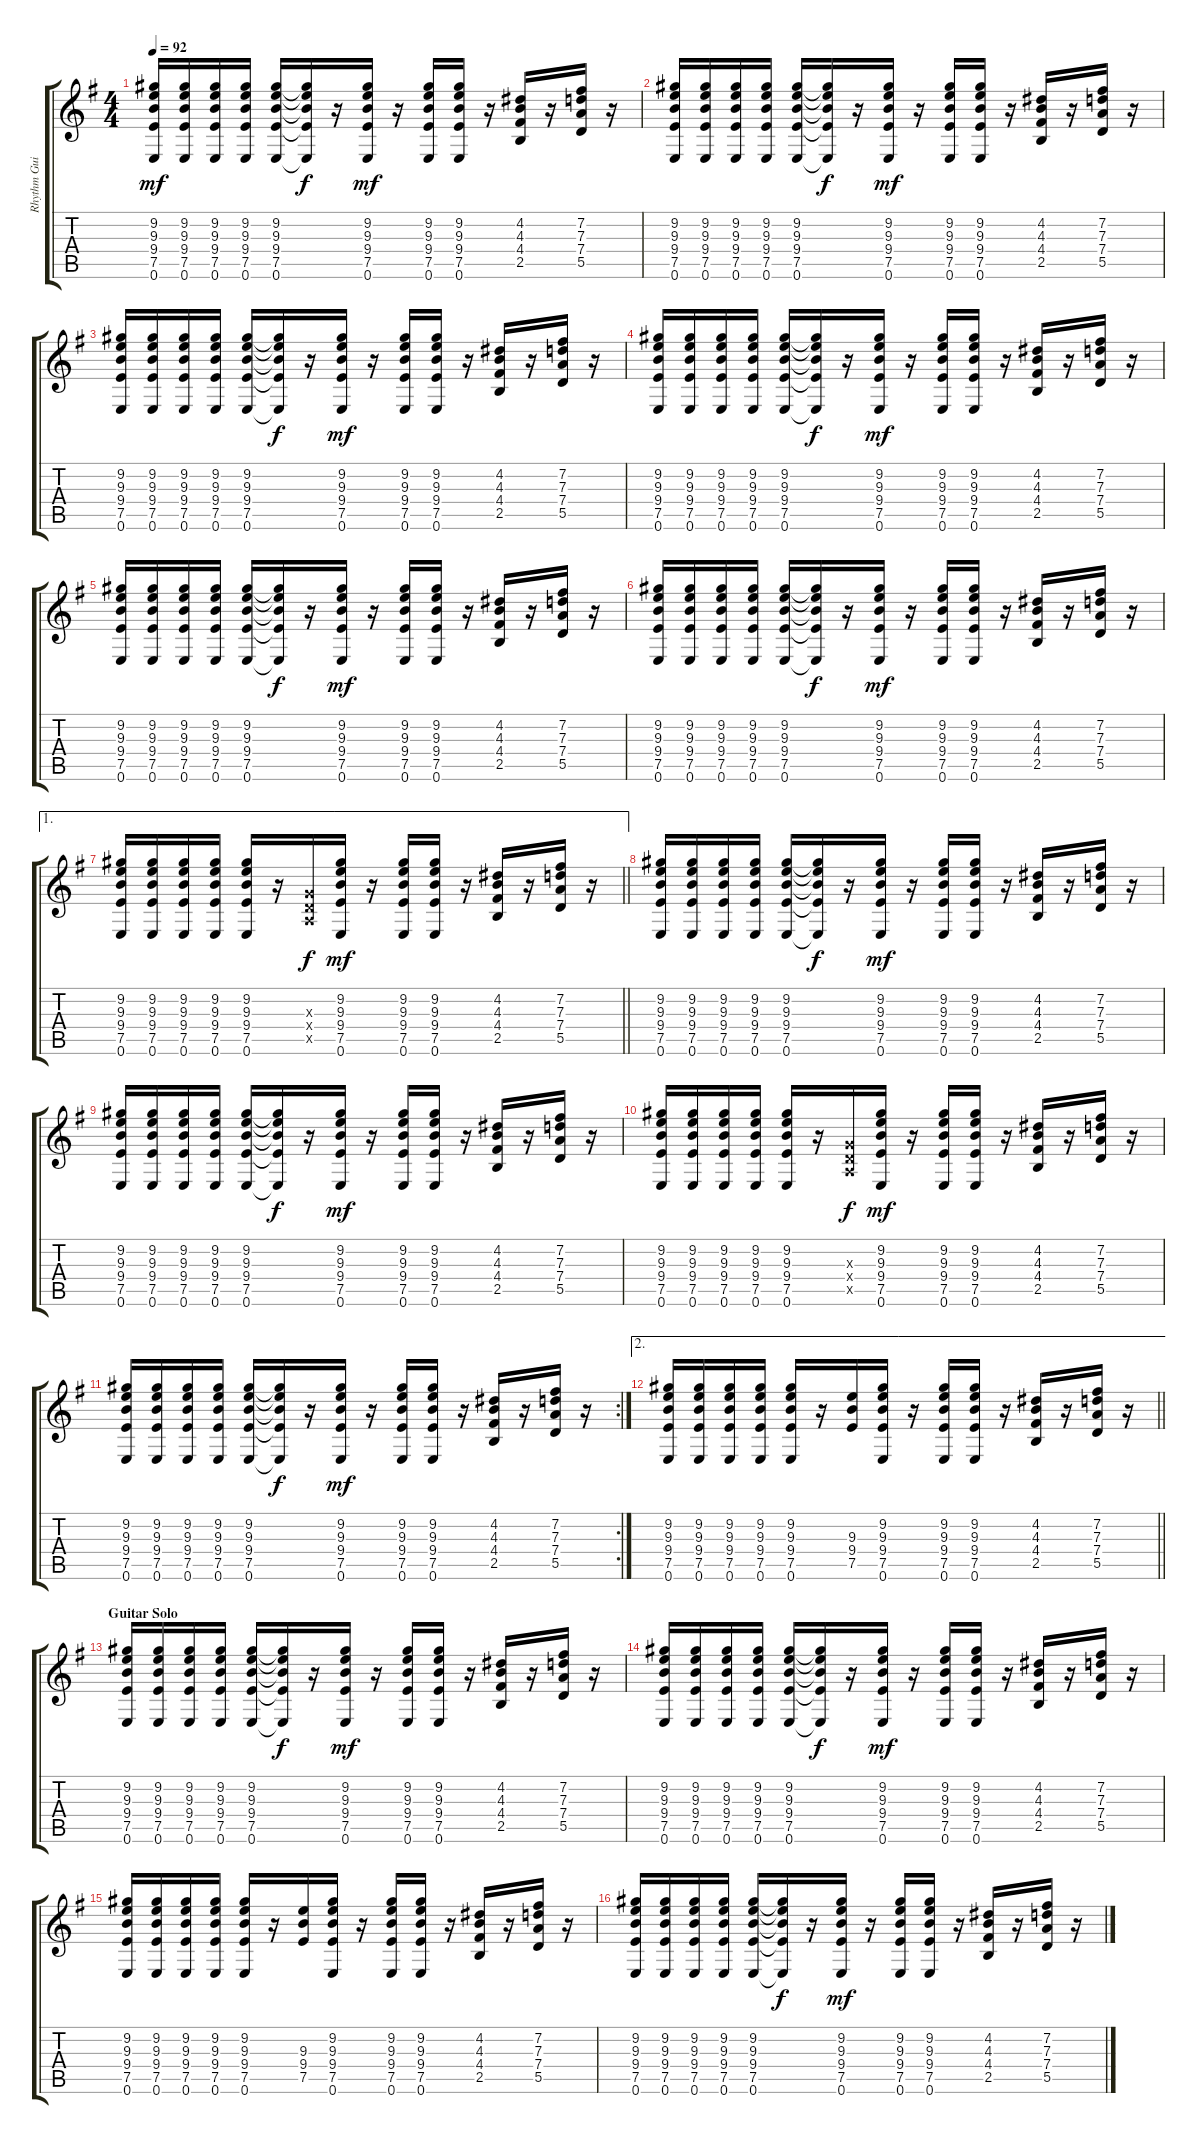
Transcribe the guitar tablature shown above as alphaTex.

\track ("Rhythm Guitar 2" "Rhythm Gui") {instrument overdrivenguitar}
\staff {score tabs}
\tuning (E4 B3 G3 D3 A2 E2) {hide}
\ts (4 4)
\tempo 92
\clef g2
\ks g
(9.2 9.3 9.4 7.5 0.6).16{dy mf} (9.2 9.3 9.4 7.5 0.6).16 (9.2 9.3 9.4 7.5 0.6).16 (9.2 9.3 9.4 7.5 0.6).16 (9.2 9.3 9.4 7.5 0.6).16 (9.2{t} 9.3{t} 9.4{t} 7.5{t} 0.6{t}).16{dy f} r.16 (9.2 9.3 9.4 7.5 0.6).16{dy mf} r.16 (9.2 9.3 9.4 7.5 0.6).16 (9.2 9.3 9.4 7.5 0.6).16 r.16 (4.2 4.3 4.4 2.5).16 r.16 (7.2 7.3 7.4 5.5).16 r.16 |
(9.2 9.3 9.4 7.5 0.6).16 (9.2 9.3 9.4 7.5 0.6).16 (9.2 9.3 9.4 7.5 0.6).16 (9.2 9.3 9.4 7.5 0.6).16 (9.2 9.3 9.4 7.5 0.6).16 (9.2{t} 9.3{t} 9.4{t} 7.5{t} 0.6{t}).16{dy f} r.16 (9.2 9.3 9.4 7.5 0.6).16{dy mf} r.16 (9.2 9.3 9.4 7.5 0.6).16 (9.2 9.3 9.4 7.5 0.6).16 r.16 (4.2 4.3 4.4 2.5).16 r.16 (7.2 7.3 7.4 5.5).16 r.16 |
(9.2 9.3 9.4 7.5 0.6).16 (9.2 9.3 9.4 7.5 0.6).16 (9.2 9.3 9.4 7.5 0.6).16 (9.2 9.3 9.4 7.5 0.6).16 (9.2 9.3 9.4 7.5 0.6).16 (9.2{t} 9.3{t} 9.4{t} 7.5{t} 0.6{t}).16{dy f} r.16 (9.2 9.3 9.4 7.5 0.6).16{dy mf} r.16 (9.2 9.3 9.4 7.5 0.6).16 (9.2 9.3 9.4 7.5 0.6).16 r.16 (4.2 4.3 4.4 2.5).16 r.16 (7.2 7.3 7.4 5.5).16 r.16 |
(9.2 9.3 9.4 7.5 0.6).16 (9.2 9.3 9.4 7.5 0.6).16 (9.2 9.3 9.4 7.5 0.6).16 (9.2 9.3 9.4 7.5 0.6).16 (9.2 9.3 9.4 7.5 0.6).16 (9.2{t} 9.3{t} 9.4{t} 7.5{t} 0.6{t}).16{dy f} r.16 (9.2 9.3 9.4 7.5 0.6).16{dy mf} r.16 (9.2 9.3 9.4 7.5 0.6).16 (9.2 9.3 9.4 7.5 0.6).16 r.16 (4.2 4.3 4.4 2.5).16 r.16 (7.2 7.3 7.4 5.5).16 r.16 |
(9.2 9.3 9.4 7.5 0.6).16 (9.2 9.3 9.4 7.5 0.6).16 (9.2 9.3 9.4 7.5 0.6).16 (9.2 9.3 9.4 7.5 0.6).16 (9.2 9.3 9.4 7.5 0.6).16 (9.2{t} 9.3{t} 9.4{t} 7.5{t} 0.6{t}).16{dy f} r.16 (9.2 9.3 9.4 7.5 0.6).16{dy mf} r.16 (9.2 9.3 9.4 7.5 0.6).16 (9.2 9.3 9.4 7.5 0.6).16 r.16 (4.2 4.3 4.4 2.5).16 r.16 (7.2 7.3 7.4 5.5).16 r.16 |
(9.2 9.3 9.4 7.5 0.6).16 (9.2 9.3 9.4 7.5 0.6).16 (9.2 9.3 9.4 7.5 0.6).16 (9.2 9.3 9.4 7.5 0.6).16 (9.2 9.3 9.4 7.5 0.6).16 (9.2{t} 9.3{t} 9.4{t} 7.5{t} 0.6{t}).16{dy f} r.16 (9.2 9.3 9.4 7.5 0.6).16{dy mf} r.16 (9.2 9.3 9.4 7.5 0.6).16 (9.2 9.3 9.4 7.5 0.6).16 r.16 (4.2 4.3 4.4 2.5).16 r.16 (7.2 7.3 7.4 5.5).16 r.16 |
\ae 1
\barLineRight lightlight
(9.2 9.3 9.4 7.5 0.6).16 (9.2 9.3 9.4 7.5 0.6).16 (9.2 9.3 9.4 7.5 0.6).16 (9.2 9.3 9.4 7.5 0.6).16 (9.2 9.3 9.4 7.5 0.6).16 r.16 (0.3{x} 0.4{x} 0.5{x}).16{dy f} (9.2 9.3 9.4 7.5 0.6).16{dy mf} r.16 (9.2 9.3 9.4 7.5 0.6).16 (9.2 9.3 9.4 7.5 0.6).16 r.16 (4.2 4.3 4.4 2.5).16 r.16 (7.2 7.3 7.4 5.5).16 r.16 |
(9.2 9.3 9.4 7.5 0.6).16 (9.2 9.3 9.4 7.5 0.6).16 (9.2 9.3 9.4 7.5 0.6).16 (9.2 9.3 9.4 7.5 0.6).16 (9.2 9.3 9.4 7.5 0.6).16 (9.2{t} 9.3{t} 9.4{t} 7.5{t} 0.6{t}).16{dy f} r.16 (9.2 9.3 9.4 7.5 0.6).16{dy mf} r.16 (9.2 9.3 9.4 7.5 0.6).16 (9.2 9.3 9.4 7.5 0.6).16 r.16 (4.2 4.3 4.4 2.5).16 r.16 (7.2 7.3 7.4 5.5).16 r.16 |
(9.2 9.3 9.4 7.5 0.6).16 (9.2 9.3 9.4 7.5 0.6).16 (9.2 9.3 9.4 7.5 0.6).16 (9.2 9.3 9.4 7.5 0.6).16 (9.2 9.3 9.4 7.5 0.6).16 (9.2{t} 9.3{t} 9.4{t} 7.5{t} 0.6{t}).16{dy f} r.16 (9.2 9.3 9.4 7.5 0.6).16{dy mf} r.16 (9.2 9.3 9.4 7.5 0.6).16 (9.2 9.3 9.4 7.5 0.6).16 r.16 (4.2 4.3 4.4 2.5).16 r.16 (7.2 7.3 7.4 5.5).16 r.16 |
(9.2 9.3 9.4 7.5 0.6).16 (9.2 9.3 9.4 7.5 0.6).16 (9.2 9.3 9.4 7.5 0.6).16 (9.2 9.3 9.4 7.5 0.6).16 (9.2 9.3 9.4 7.5 0.6).16 r.16 (0.3{x} 0.4{x} 0.5{x}).16{dy f} (9.2 9.3 9.4 7.5 0.6).16{dy mf} r.16 (9.2 9.3 9.4 7.5 0.6).16 (9.2 9.3 9.4 7.5 0.6).16 r.16 (4.2 4.3 4.4 2.5).16 r.16 (7.2 7.3 7.4 5.5).16 r.16 |
\rc 2
(9.2 9.3 9.4 7.5 0.6).16 (9.2 9.3 9.4 7.5 0.6).16 (9.2 9.3 9.4 7.5 0.6).16 (9.2 9.3 9.4 7.5 0.6).16 (9.2 9.3 9.4 7.5 0.6).16 (9.2{t} 9.3{t} 9.4{t} 7.5{t} 0.6{t}).16{dy f} r.16 (9.2 9.3 9.4 7.5 0.6).16{dy mf} r.16 (9.2 9.3 9.4 7.5 0.6).16 (9.2 9.3 9.4 7.5 0.6).16 r.16 (4.2 4.3 4.4 2.5).16 r.16 (7.2 7.3 7.4 5.5).16 r.16 |
\ae 2
\barLineRight lightlight
(9.2 9.3 9.4 7.5 0.6).16 (9.2 9.3 9.4 7.5 0.6).16 (9.2 9.3 9.4 7.5 0.6).16 (9.2 9.3 9.4 7.5 0.6).16 (9.2 9.3 9.4 7.5 0.6).16 r.16 (9.3 9.4 7.5).16 (9.2 9.3 9.4 7.5 0.6).16 r.16 (9.2 9.3 9.4 7.5 0.6).16 (9.2 9.3 9.4 7.5 0.6).16 r.16 (4.2 4.3 4.4 2.5).16 r.16 (7.2 7.3 7.4 5.5).16 r.16 |
\section ("" "Guitar Solo")
(9.2 9.3 9.4 7.5 0.6).16 (9.2 9.3 9.4 7.5 0.6).16 (9.2 9.3 9.4 7.5 0.6).16 (9.2 9.3 9.4 7.5 0.6).16 (9.2 9.3 9.4 7.5 0.6).16 (9.2{t} 9.3{t} 9.4{t} 7.5{t} 0.6{t}).16{dy f} r.16 (9.2 9.3 9.4 7.5 0.6).16{dy mf} r.16 (9.2 9.3 9.4 7.5 0.6).16 (9.2 9.3 9.4 7.5 0.6).16 r.16 (4.2 4.3 4.4 2.5).16 r.16 (7.2 7.3 7.4 5.5).16 r.16 |
(9.2 9.3 9.4 7.5 0.6).16 (9.2 9.3 9.4 7.5 0.6).16 (9.2 9.3 9.4 7.5 0.6).16 (9.2 9.3 9.4 7.5 0.6).16 (9.2 9.3 9.4 7.5 0.6).16 (9.2{t} 9.3{t} 9.4{t} 7.5{t} 0.6{t}).16{dy f} r.16 (9.2 9.3 9.4 7.5 0.6).16{dy mf} r.16 (9.2 9.3 9.4 7.5 0.6).16 (9.2 9.3 9.4 7.5 0.6).16 r.16 (4.2 4.3 4.4 2.5).16 r.16 (7.2 7.3 7.4 5.5).16 r.16 |
(9.2 9.3 9.4 7.5 0.6).16 (9.2 9.3 9.4 7.5 0.6).16 (9.2 9.3 9.4 7.5 0.6).16 (9.2 9.3 9.4 7.5 0.6).16 (9.2 9.3 9.4 7.5 0.6).16 r.16 (9.3 9.4 7.5).16 (9.2 9.3 9.4 7.5 0.6).16 r.16 (9.2 9.3 9.4 7.5 0.6).16 (9.2 9.3 9.4 7.5 0.6).16 r.16 (4.2 4.3 4.4 2.5).16 r.16 (7.2 7.3 7.4 5.5).16 r.16 |
(9.2 9.3 9.4 7.5 0.6).16 (9.2 9.3 9.4 7.5 0.6).16 (9.2 9.3 9.4 7.5 0.6).16 (9.2 9.3 9.4 7.5 0.6).16 (9.2 9.3 9.4 7.5 0.6).16 (9.2{t} 9.3{t} 9.4{t} 7.5{t} 0.6{t}).16{dy f} r.16 (9.2 9.3 9.4 7.5 0.6).16{dy mf} r.16 (9.2 9.3 9.4 7.5 0.6).16 (9.2 9.3 9.4 7.5 0.6).16 r.16 (4.2 4.3 4.4 2.5).16 r.16 (7.2 7.3 7.4 5.5).16 r.16
